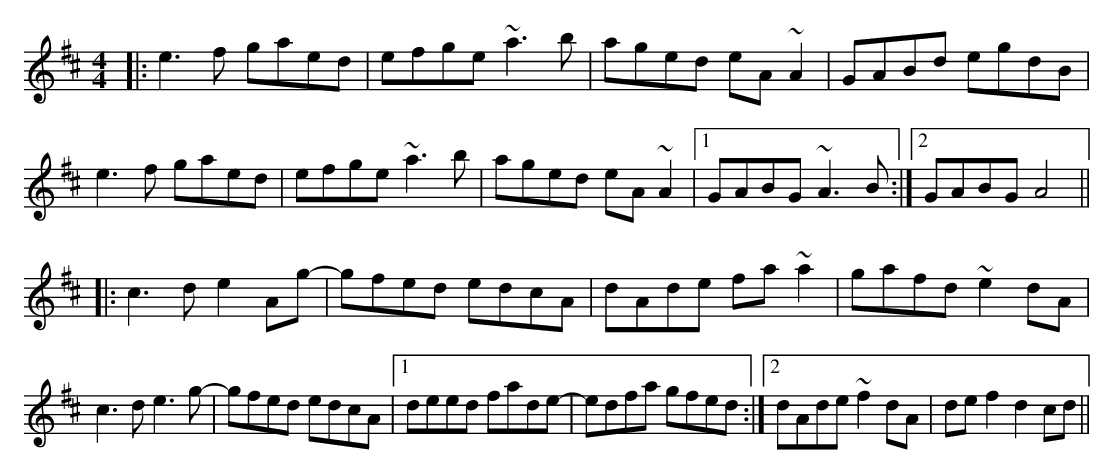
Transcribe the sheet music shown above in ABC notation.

X:1
M:4/4
K:Amix
|:e3f gaed|efge ~a3b|aged eA~A2|GABd egdB|
e3f gaed|efge ~a3b|aged eA~A2|1 GABG ~A3B:|2 GABG A4||
|:c3d e2Ag-|gfed edcA|dAde fa~a2|gafd ~e2dA|
c3d e3g-|gfed edcA|1 deed fade-|edfa gfed:|2 dAde ~f2dA|def2 d2cd||
